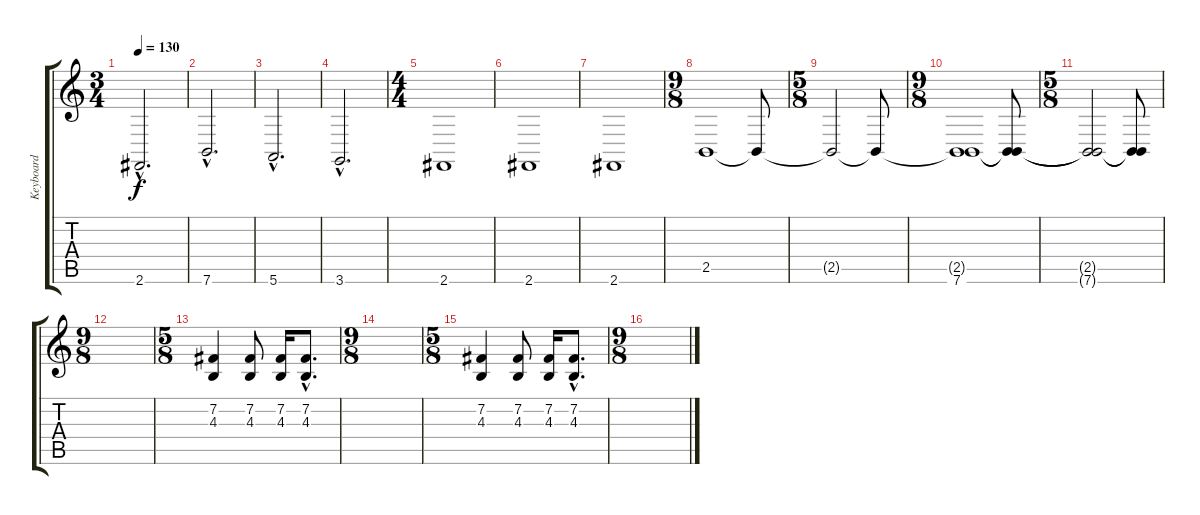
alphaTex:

\track ("Keyboard" "Keyboard") {instrument stringensemble1}
\staff {score tabs}
\tuning (E4 B3 G3 D3 A2 E2) {hide}
\ts (3 4)
\tempo 130
\clef g2
\ks c
2.6{hac}.2{d dy f} |
7.6{hac}.2{d} |
5.6{hac}.2{d} |
3.6{hac}.2{d} |
\ts (4 4)
2.6.1 |
2.6.1 |
2.6.1 |
\ts (9 8)
2.5.1 2.5{t}.8 |
\ts (5 8)
2.5{t}.2 2.5{t}.8 |
\ts (9 8)
(2.5{t} 7.6).1 (2.5{t} 7.6{t}).8 |
\ts (5 8)
(2.5{t} 7.6{t}).2 (2.5{t} 7.6{t}).8 |
\ts (9 8)
|
\ts (5 8)
(7.2 4.3).4{volume 10} (7.2 4.3).8 (7.2 4.3).16 (7.2{hac} 4.3{hac}).8{d} |
\ts (9 8)
|
\ts (5 8)
(7.2 4.3).4{volume 10} (7.2 4.3).8 (7.2 4.3).16 (7.2{hac} 4.3{hac}).8{d} |
\ts (9 8)
